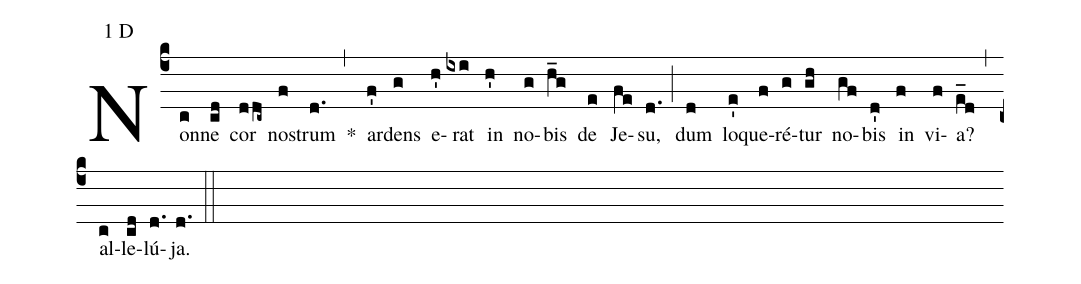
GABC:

mode:1 D;
%%
(c4) Non(c)ne(cd) cor(ddc~) no(f)strum(d.) *(,) ar(f')dens(g) e(h')rat(ixi) in(h') no(g)bis(h_g) de(e) Je(fe)su,(d.) (;) dum(d) lo(e')que(f)ré(g)tur(gh) no(gf)bis(d') in(f) vi(f)a?(e_d) (,) al(c)le(cd)lú(d.)ja.(d.) (::)
